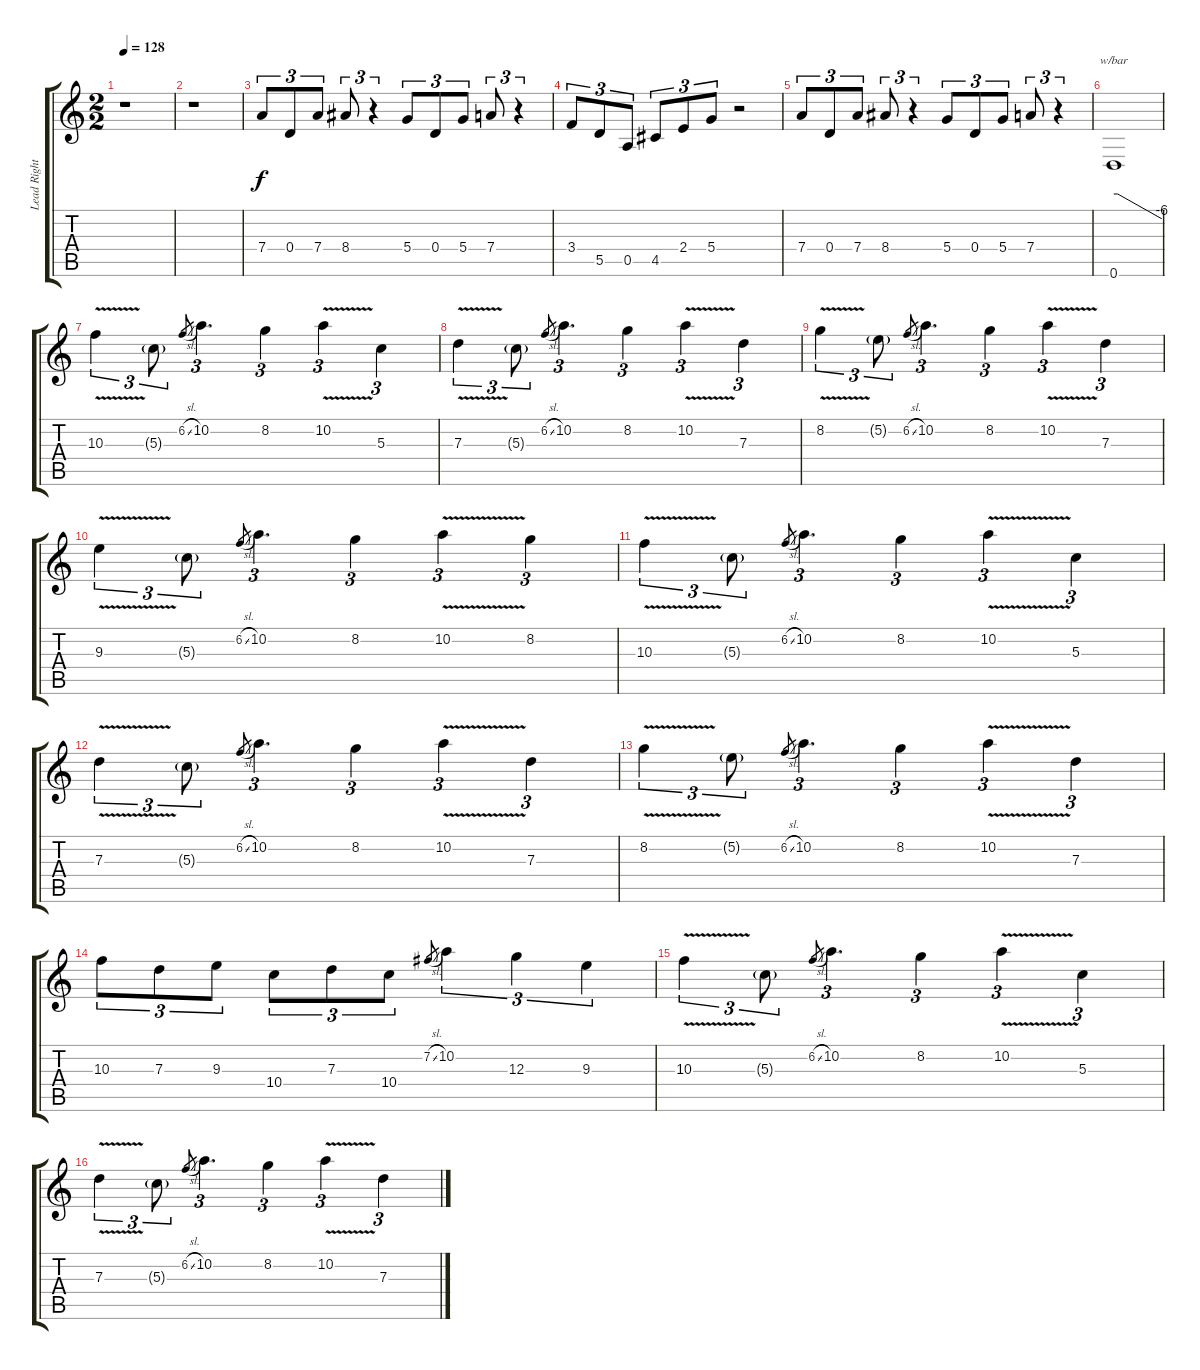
\track ("Lead Right" "Lead Right") {instrument overdrivenguitar}
\staff {score tabs}
\tuning (E4 B3 G3 D3 A2 D2) {hide}
\ts (2 2)
\tempo 128
\clef g2
\ks c
r.1{dy f} |
r.1 |
7.4.8{tu (3 2)} 0.4.8{tu (3 2)} 7.4.8{tu (3 2)} 8.4.8{tu (3 2)} r.4{tu (3 2)} 5.4.8{tu (3 2)} 0.4.8{tu (3 2)} 5.4.8{tu (3 2)} 7.4.8{tu (3 2)} r.4{tu (3 2)} |
3.4.8{tu (3 2)} 5.5.8{tu (3 2)} 0.5.8{tu (3 2)} 4.5.8{tu (3 2)} 2.4.8{tu (3 2)} 5.4.8{tu (3 2)} r.2 |
7.4.8{tu (3 2)} 0.4.8{tu (3 2)} 7.4.8{tu (3 2)} 8.4.8{tu (3 2)} r.4{tu (3 2)} 5.4.8{tu (3 2)} 0.4.8{tu (3 2)} 5.4.8{tu (3 2)} 7.4.8{tu (3 2)} r.4{tu (3 2)} |
0.6.1{tbe (custom default 0 0 5 0 60 -24)} |
10.3{v}.4{tu (3 2)} 5.3{g}.8{tu (3 2)} 6.2{sl}.8{gr} 10.2.4{d tu (3 2)} 8.2.4{tu (3 2)} 10.2{v}.4{tu (3 2)} 5.3.4{tu (3 2)} |
7.3{v}.4{tu (3 2)} 5.3{g}.8{tu (3 2)} 6.2{sl}.8{gr} 10.2.4{d tu (3 2)} 8.2.4{tu (3 2)} 10.2{v}.4{tu (3 2)} 7.3.4{tu (3 2)} |
8.2{v}.4{tu (3 2)} 5.2{g}.8{tu (3 2)} 6.2{sl}.8{gr} 10.2.4{d tu (3 2)} 8.2.4{tu (3 2)} 10.2{v}.4{tu (3 2)} 7.3.4{tu (3 2)} |
9.3{v}.4{tu (3 2)} 5.3{g}.8{tu (3 2)} 6.2{sl}.8{gr} 10.2.4{d tu (3 2)} 8.2.4{tu (3 2)} 10.2{v}.4{tu (3 2)} 8.2.4{tu (3 2)} |
10.3{v}.4{tu (3 2)} 5.3{g}.8{tu (3 2)} 6.2{sl}.8{gr} 10.2.4{d tu (3 2)} 8.2.4{tu (3 2)} 10.2{v}.4{tu (3 2)} 5.3.4{tu (3 2)} |
7.3{v}.4{tu (3 2)} 5.3{g}.8{tu (3 2)} 6.2{sl}.8{gr} 10.2.4{d tu (3 2)} 8.2.4{tu (3 2)} 10.2{v}.4{tu (3 2)} 7.3.4{tu (3 2)} |
8.2{v}.4{tu (3 2)} 5.2{g}.8{tu (3 2)} 6.2{sl}.8{gr} 10.2.4{d tu (3 2)} 8.2.4{tu (3 2)} 10.2{v}.4{tu (3 2)} 7.3.4{tu (3 2)} |
10.3.8{tu (3 2)} 7.3.8{tu (3 2)} 9.3.8{tu (3 2)} 10.4.8{tu (3 2)} 7.3.8{tu (3 2)} 10.4.8{tu (3 2)} 7.2{sl}.8{gr} 10.2.4{tu (3 2)} 12.3.4{tu (3 2)} 9.3.4{tu (3 2)} |
10.3{v}.4{tu (3 2)} 5.3{g}.8{tu (3 2)} 6.2{sl}.8{gr} 10.2.4{d tu (3 2)} 8.2.4{tu (3 2)} 10.2{v}.4{tu (3 2)} 5.3.4{tu (3 2)} |
7.3{v}.4{tu (3 2)} 5.3{g}.8{tu (3 2)} 6.2{sl}.8{gr} 10.2.4{d tu (3 2)} 8.2.4{tu (3 2)} 10.2{v}.4{tu (3 2)} 7.3.4{tu (3 2)}
